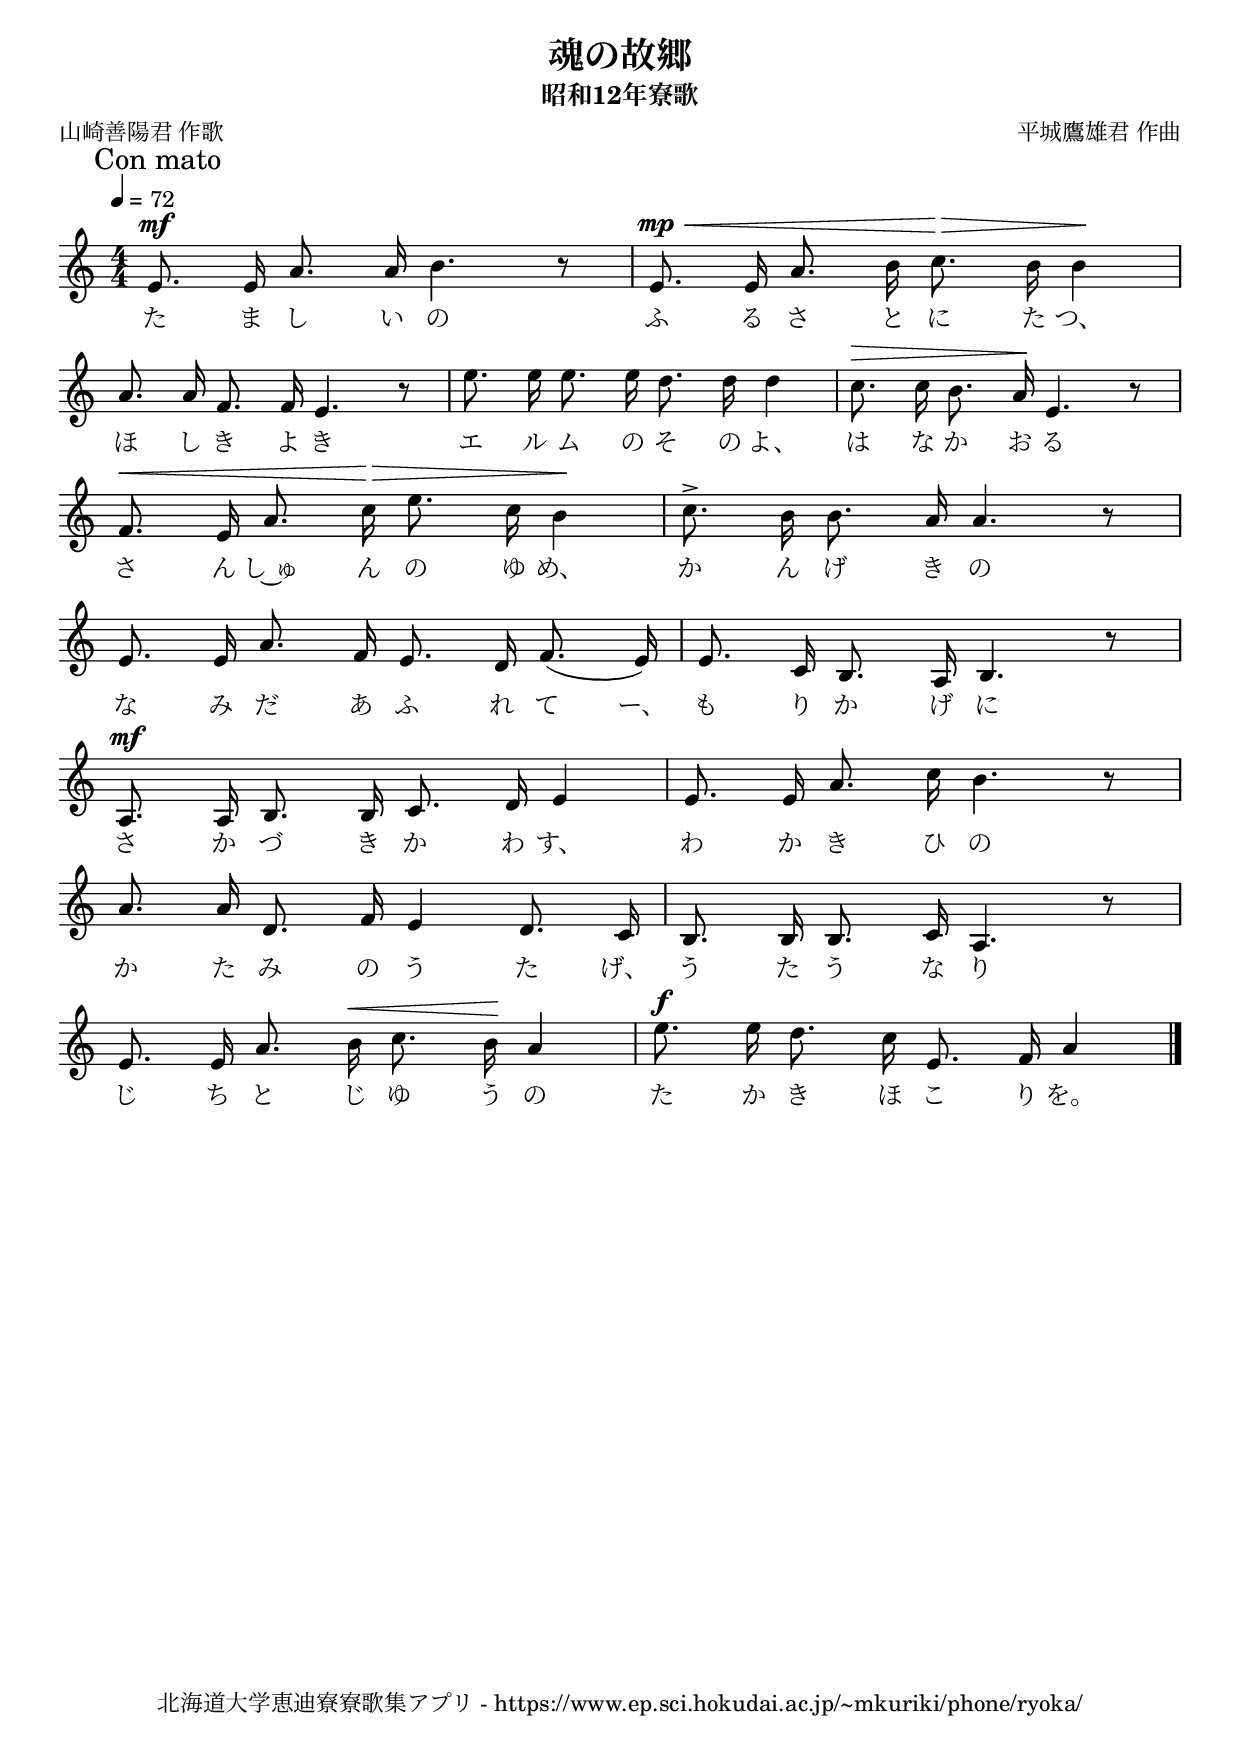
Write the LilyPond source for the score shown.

\version "2.18.2"

\paper {indent = 0}

\header {
  title = "魂の故郷"
  subtitle = "昭和12年寮歌"
  composer = "平城鷹雄君 作曲"
  poet = "山崎善陽君 作歌"
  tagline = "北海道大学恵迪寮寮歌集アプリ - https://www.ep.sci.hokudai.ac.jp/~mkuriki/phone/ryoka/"
}


melody = \relative c'{
  \tempo 4 = 72
  \autoBeamOff
  \numericTimeSignature
  \override BreathingSign.text = \markup { \musicglyph #"scripts.upedaltoe" } % ブレスの記号指定
  \key c \major 
  \time 4/4
  \mark "Con mato"
  \set melismaBusyProperties = #'()
  e8.^\mf e16 a8. a16 b4. r8 |
  e,8.^\mp^\< e16 a8. b16 c8. \> b16 b4 \! | \break
  a8. a16 f8. f16 e4. r8 |
  e'8. e16 e8. e16 d8. d16 d4 |
  c8.^\> c16 b8. a16\! e4. r8 | \break
  f8.^\< e16 a8. c16\> e8. c16 b4\! |
  c8.^> b16 b8. a16 a4. r8 | \break
  e8. e16 a8. f16 e8. d16 f8. (e16) |
  e8. c16 b8. a16 b4. r8 | \break
  a8.^\mf a16 b8. b16 c8. d16 e4 |
  e8. e16 a8. c16 b4. r8 | \break
  a8. a16 d,8. f16 e4 d8. c16 |
  b8. b16 b8. c16 a4. r8 | \break
  e'8. e16 a8. b16^\< c8. b16\! a4 |
  e'8.^\f e16 d8. c16 e,8. f16 a4 |
  \bar "|." \break  
}

text = \lyricmode {
  た ま し い の ふ る さ と に た つ、
  ほ し き よ き エ ル ム の そ の よ、 は な か お る
  さ ん し~ゅ ん の ゆ め、 か ん げ き の
  な み だ あ ふ れ て ー、 も り か げ に
  さ か づ き か わ す、 わ か き ひ の
  か た み の う た げ、 う た う な り
  じ ち と じ ゆ う の た か き ほ こ り を。
}

drum = \drummode{
  
}

\score {
  <<
    % ギターコード
    %{
    \new ChordNames \with {midiInstrument = #"acoustic guitar (nylon)"}{
      \set chordChanges = ##t
      \harmony
    }
    %}
    
    % メロディーライン
    \new Voice = "one"{\melody}
    % 歌詞
    \new Lyrics \lyricsto "one" \text
    % 太鼓
    % \new DrumStaff \with{
    %   \remove "Time_signature_engraver"
    %   drumStyleTable = #percussion-style
    %   \override StaffSymbol.line-count = #1
    %   \hide Stem
    % }
    % \drum
  >>
  
\midi {}
\layout {
  \context {
    \Score
    \remove "Bar_number_engraver"
  }
}

}


